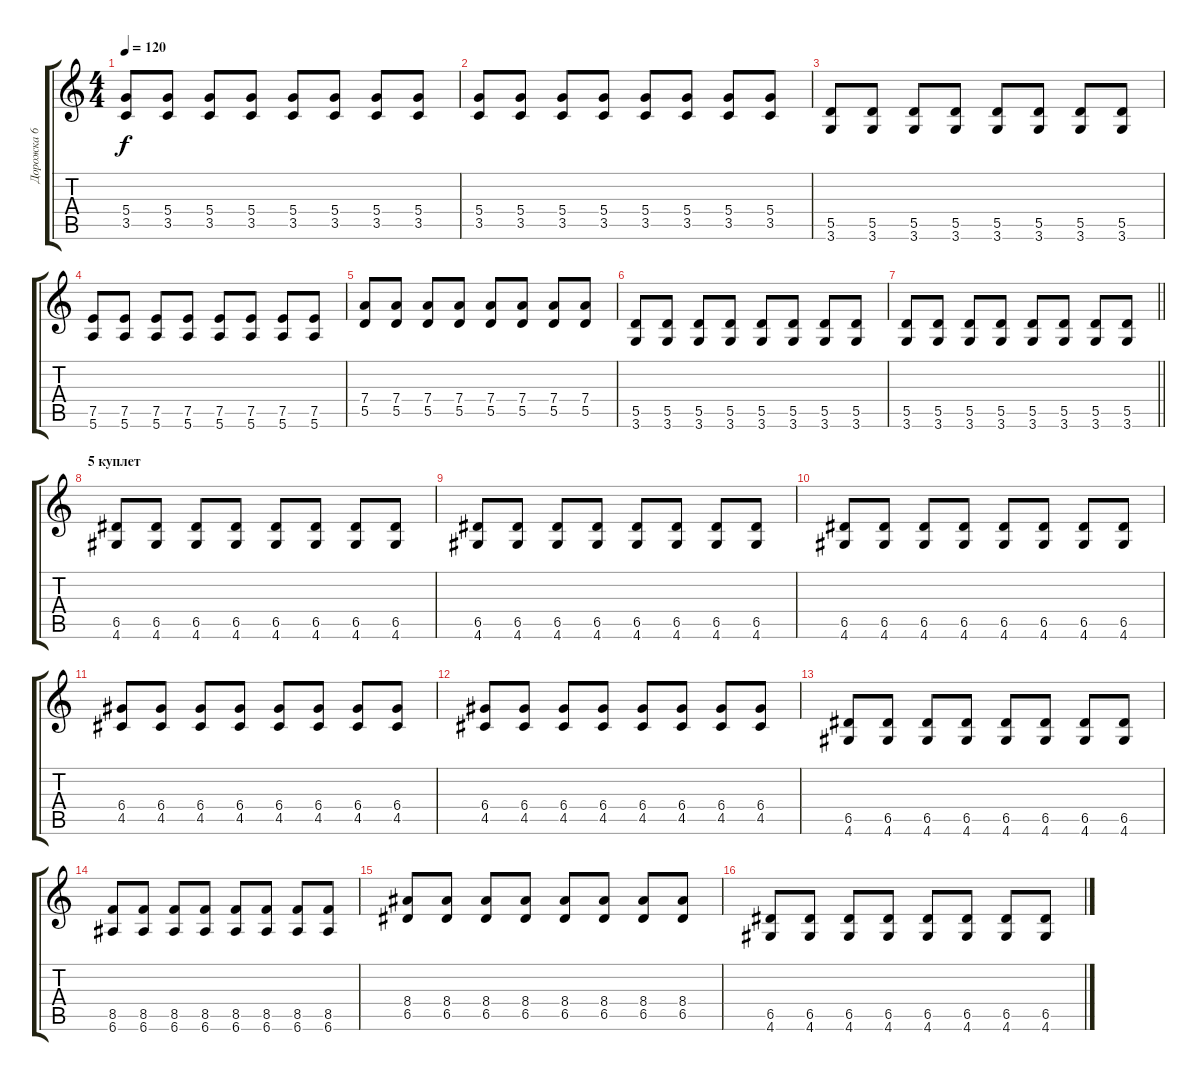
\track ("Дорожка 6" "Дорожка 6") {instrument overdrivenguitar}
\staff {score tabs}
\tuning (E4 B3 G3 D3 A2 E2) {hide}
\ts (4 4)
\tempo 120
\clef g2
\ks c
(5.4 3.5).8{dy f} (5.4 3.5).8 (5.4 3.5).8 (5.4 3.5).8 (5.4 3.5).8 (5.4 3.5).8 (5.4 3.5).8 (5.4 3.5).8 |
(5.4 3.5).8 (5.4 3.5).8 (5.4 3.5).8 (5.4 3.5).8 (5.4 3.5).8 (5.4 3.5).8 (5.4 3.5).8 (5.4 3.5).8 |
(5.5 3.6).8 (5.5 3.6).8 (5.5 3.6).8 (5.5 3.6).8 (5.5 3.6).8 (5.5 3.6).8 (5.5 3.6).8 (5.5 3.6).8 |
(7.5 5.6).8 (7.5 5.6).8 (7.5 5.6).8 (7.5 5.6).8 (7.5 5.6).8 (7.5 5.6).8 (7.5 5.6).8 (7.5 5.6).8 |
(7.4 5.5).8 (7.4 5.5).8 (7.4 5.5).8 (7.4 5.5).8 (7.4 5.5).8 (7.4 5.5).8 (7.4 5.5).8 (7.4 5.5).8 |
(5.5 3.6).8 (5.5 3.6).8 (5.5 3.6).8 (5.5 3.6).8 (5.5 3.6).8 (5.5 3.6).8 (5.5 3.6).8 (5.5 3.6).8 |
\barLineRight lightlight
(5.5 3.6).8 (5.5 3.6).8 (5.5 3.6).8 (5.5 3.6).8 (5.5 3.6).8 (5.5 3.6).8 (5.5 3.6).8 (5.5 3.6).8 |
\section ("" "5 куплет")
(6.5 4.6).8 (6.5 4.6).8 (6.5 4.6).8 (6.5 4.6).8 (6.5 4.6).8 (6.5 4.6).8 (6.5 4.6).8 (6.5 4.6).8 |
(6.5 4.6).8 (6.5 4.6).8 (6.5 4.6).8 (6.5 4.6).8 (6.5 4.6).8 (6.5 4.6).8 (6.5 4.6).8 (6.5 4.6).8 |
(6.5 4.6).8 (6.5 4.6).8 (6.5 4.6).8 (6.5 4.6).8 (6.5 4.6).8 (6.5 4.6).8 (6.5 4.6).8 (6.5 4.6).8 |
(6.4 4.5).8 (6.4 4.5).8 (6.4 4.5).8 (6.4 4.5).8 (6.4 4.5).8 (6.4 4.5).8 (6.4 4.5).8 (6.4 4.5).8 |
(6.4 4.5).8 (6.4 4.5).8 (6.4 4.5).8 (6.4 4.5).8 (6.4 4.5).8 (6.4 4.5).8 (6.4 4.5).8 (6.4 4.5).8 |
(6.5 4.6).8 (6.5 4.6).8 (6.5 4.6).8 (6.5 4.6).8 (6.5 4.6).8 (6.5 4.6).8 (6.5 4.6).8 (6.5 4.6).8 |
(8.5 6.6).8 (8.5 6.6).8 (8.5 6.6).8 (8.5 6.6).8 (8.5 6.6).8 (8.5 6.6).8 (8.5 6.6).8 (8.5 6.6).8 |
(8.4 6.5).8 (8.4 6.5).8 (8.4 6.5).8 (8.4 6.5).8 (8.4 6.5).8 (8.4 6.5).8 (8.4 6.5).8 (8.4 6.5).8 |
(6.5 4.6).8 (6.5 4.6).8 (6.5 4.6).8 (6.5 4.6).8 (6.5 4.6).8 (6.5 4.6).8 (6.5 4.6).8 (6.5 4.6).8
